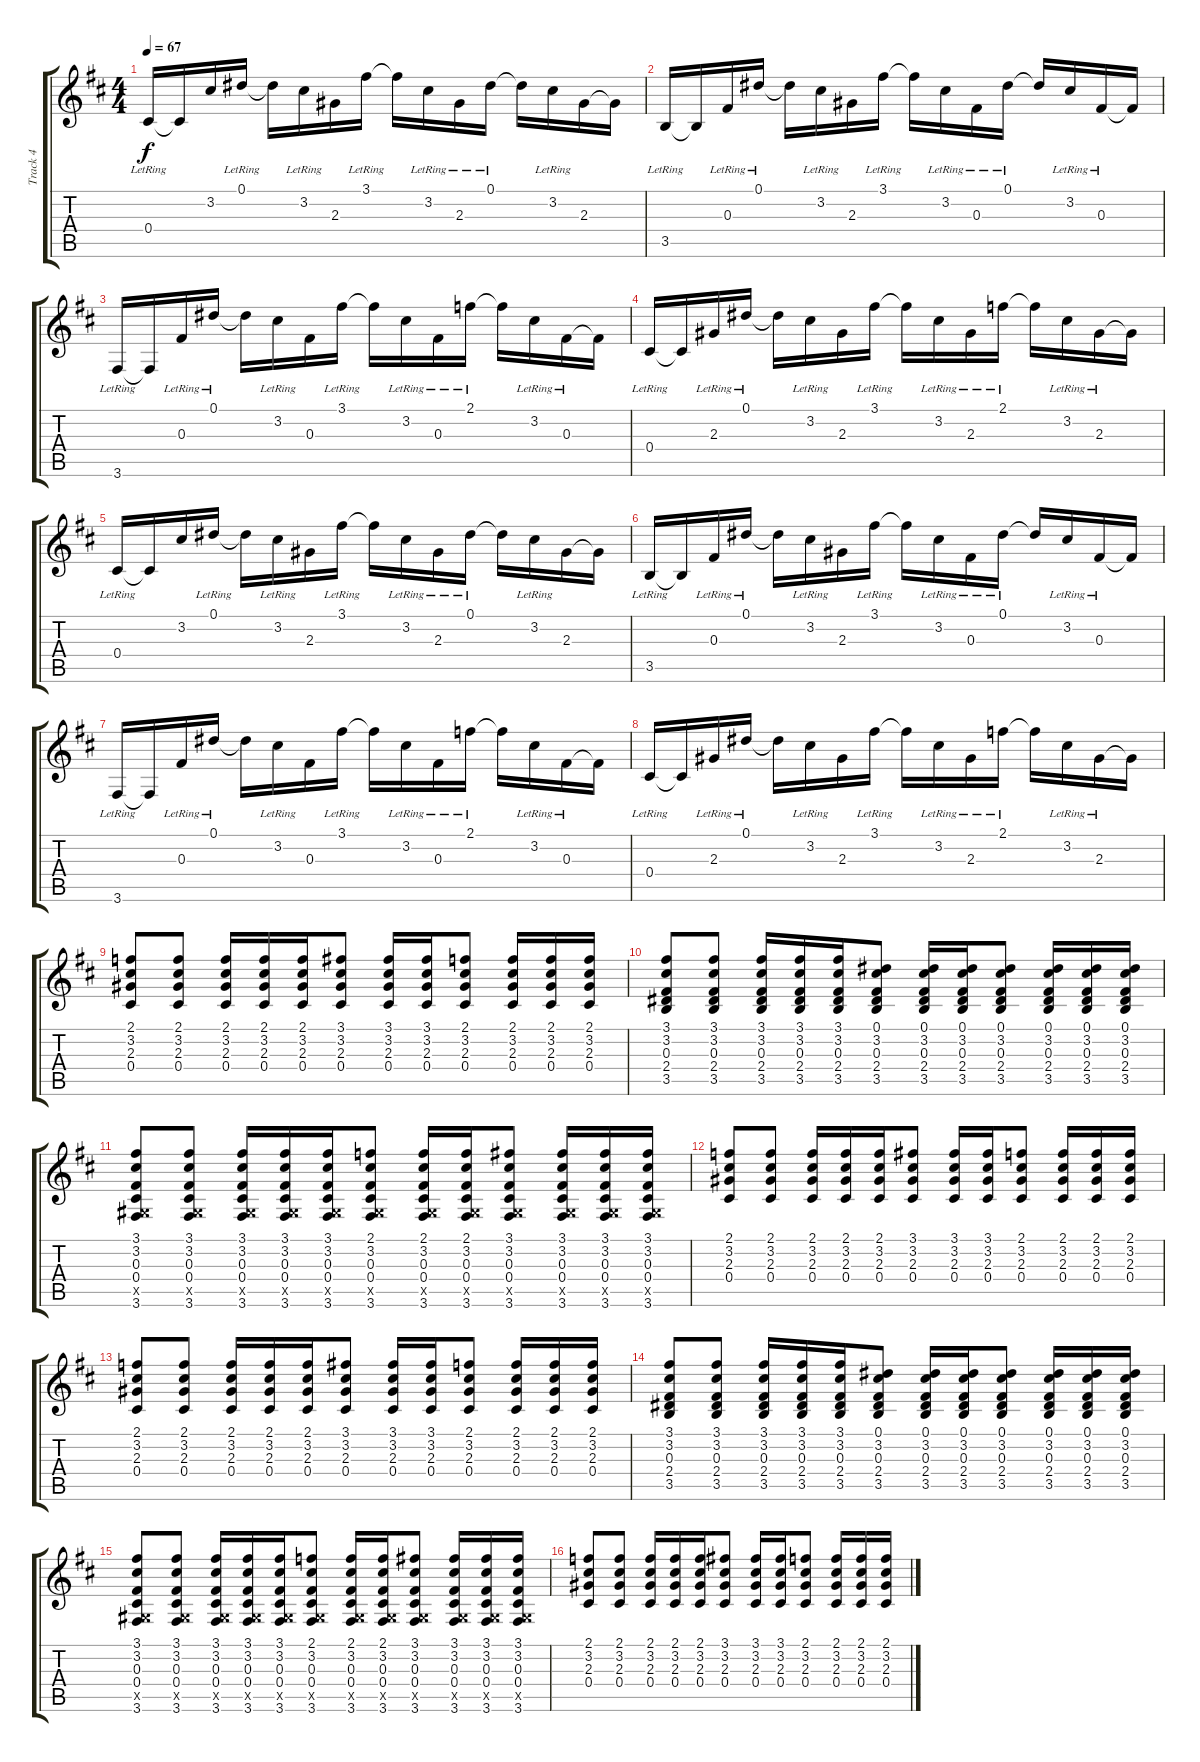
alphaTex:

\track ("Track 4" "Track 4") {instrument acousticguitarsteel}
\staff {score tabs}
\tuning (Eb4 Bb3 Gb3 Db3 Ab2 Eb2) {hide}
\ts (4 4)
\tempo 67
\clef g2
\ks d
0.4{lr}.16{dy f} 0.4{t}.16 3.2.16 0.1{lr}.16 0.1{t}.16 3.2{lr}.16 2.3.16 3.1{lr}.16 3.1{t}.16 3.2{lr}.16 2.3{lr}.16 0.1{lr}.16 0.1{t}.16 3.2{lr}.16 2.3.16 2.3{t}.16 |
3.5{lr}.16 3.5{t}.16 0.3{lr}.16 0.1{lr}.16 0.1{t}.16 3.2{lr}.16 2.3.16 3.1{lr}.16 3.1{t}.16 3.2{lr}.16 0.3{lr}.16 0.1{lr}.16 0.1{t}.16 3.2{lr}.16 0.3{lr}.16 0.3{t}.16 |
3.6{lr}.16 3.6{t}.16 0.3{lr}.16 0.1{lr}.16 0.1{t}.16 3.2{lr}.16 0.3.16 3.1{lr}.16 3.1{t}.16 3.2{lr}.16 0.3{lr}.16 2.1{lr}.16 2.1{t}.16 3.2{lr}.16 0.3{lr}.16 0.3{t}.16 |
0.4{lr}.16 0.4{t}.16 2.3{lr}.16 0.1{lr}.16 0.1{t}.16 3.2{lr}.16 2.3.16 3.1{lr}.16 3.1{t}.16 3.2{lr}.16 2.3{lr}.16 2.1{lr}.16 2.1{t}.16 3.2{lr}.16 2.3{lr}.16 2.3{t}.16 |
0.4{lr}.16 0.4{t}.16 3.2.16 0.1{lr}.16 0.1{t}.16 3.2{lr}.16 2.3.16 3.1{lr}.16 3.1{t}.16 3.2{lr}.16 2.3{lr}.16 0.1{lr}.16 0.1{t}.16 3.2{lr}.16 2.3.16 2.3{t}.16 |
3.5{lr}.16 3.5{t}.16 0.3{lr}.16 0.1{lr}.16 0.1{t}.16 3.2{lr}.16 2.3.16 3.1{lr}.16 3.1{t}.16 3.2{lr}.16 0.3{lr}.16 0.1{lr}.16 0.1{t}.16 3.2{lr}.16 0.3{lr}.16 0.3{t}.16 |
3.6{lr}.16 3.6{t}.16 0.3{lr}.16 0.1{lr}.16 0.1{t}.16 3.2{lr}.16 0.3.16 3.1{lr}.16 3.1{t}.16 3.2{lr}.16 0.3{lr}.16 2.1{lr}.16 2.1{t}.16 3.2{lr}.16 0.3{lr}.16 0.3{t}.16 |
0.4{lr}.16 0.4{t}.16 2.3{lr}.16 0.1{lr}.16 0.1{t}.16 3.2{lr}.16 2.3.16 3.1{lr}.16 3.1{t}.16 3.2{lr}.16 2.3{lr}.16 2.1{lr}.16 2.1{t}.16 3.2{lr}.16 2.3{lr}.16 2.3{t}.16 |
(2.1 3.2 2.3 0.4).8 (2.1 3.2 2.3 0.4).8 (2.1 3.2 2.3 0.4).16 (2.1 3.2 2.3 0.4).16 (2.1 3.2 2.3 0.4).16 (3.1 3.2 2.3 0.4).8 (3.1 3.2 2.3 0.4).16 (3.1 3.2 2.3 0.4).16 (2.1 3.2 2.3 0.4).8 (2.1 3.2 2.3 0.4).16 (2.1 3.2 2.3 0.4).16 (2.1 3.2 2.3 0.4).16 |
(3.1 3.2 0.3 2.4 3.5).8 (3.1 3.2 0.3 2.4 3.5).8 (3.1 3.2 0.3 2.4 3.5).16 (3.1 3.2 0.3 2.4 3.5).16 (3.1 3.2 0.3 2.4 3.5).16 (0.1 3.2 0.3 2.4 3.5).8 (0.1 3.2 0.3 2.4 3.5).16 (0.1 3.2 0.3 2.4 3.5).16 (0.1 3.2 0.3 2.4 3.5).8 (0.1 3.2 0.3 2.4 3.5).16 (0.1 3.2 0.3 2.4 3.5).16 (0.1 3.2 0.3 2.4 3.5).16 |
(3.1 3.2 0.3 0.4 0.5{x} 3.6).8 (3.1 3.2 0.3 0.4 0.5{x} 3.6).8 (3.1 3.2 0.3 0.4 0.5{x} 3.6).16 (3.1 3.2 0.3 0.4 0.5{x} 3.6).16 (3.1 3.2 0.3 0.4 0.5{x} 3.6).16 (2.1 3.2 0.3 0.4 0.5{x} 3.6).8 (2.1 3.2 0.3 0.4 0.5{x} 3.6).16 (2.1 3.2 0.3 0.4 0.5{x} 3.6).16 (3.1 3.2 0.3 0.4 0.5{x} 3.6).8 (3.1 3.2 0.3 0.4 0.5{x} 3.6).16 (3.1 3.2 0.3 0.4 0.5{x} 3.6).16 (3.1 3.2 0.3 0.4 0.5{x} 3.6).16 |
(2.1 3.2 2.3 0.4).8 (2.1 3.2 2.3 0.4).8 (2.1 3.2 2.3 0.4).16 (2.1 3.2 2.3 0.4).16 (2.1 3.2 2.3 0.4).16 (3.1 3.2 2.3 0.4).8 (3.1 3.2 2.3 0.4).16 (3.1 3.2 2.3 0.4).16 (2.1 3.2 2.3 0.4).8 (2.1 3.2 2.3 0.4).16 (2.1 3.2 2.3 0.4).16 (2.1 3.2 2.3 0.4).16 |
(2.1 3.2 2.3 0.4).8 (2.1 3.2 2.3 0.4).8 (2.1 3.2 2.3 0.4).16 (2.1 3.2 2.3 0.4).16 (2.1 3.2 2.3 0.4).16 (3.1 3.2 2.3 0.4).8 (3.1 3.2 2.3 0.4).16 (3.1 3.2 2.3 0.4).16 (2.1 3.2 2.3 0.4).8 (2.1 3.2 2.3 0.4).16 (2.1 3.2 2.3 0.4).16 (2.1 3.2 2.3 0.4).16 |
(3.1 3.2 0.3 2.4 3.5).8 (3.1 3.2 0.3 2.4 3.5).8 (3.1 3.2 0.3 2.4 3.5).16 (3.1 3.2 0.3 2.4 3.5).16 (3.1 3.2 0.3 2.4 3.5).16 (0.1 3.2 0.3 2.4 3.5).8 (0.1 3.2 0.3 2.4 3.5).16 (0.1 3.2 0.3 2.4 3.5).16 (0.1 3.2 0.3 2.4 3.5).8 (0.1 3.2 0.3 2.4 3.5).16 (0.1 3.2 0.3 2.4 3.5).16 (0.1 3.2 0.3 2.4 3.5).16 |
(3.1 3.2 0.3 0.4 0.5{x} 3.6).8 (3.1 3.2 0.3 0.4 0.5{x} 3.6).8 (3.1 3.2 0.3 0.4 0.5{x} 3.6).16 (3.1 3.2 0.3 0.4 0.5{x} 3.6).16 (3.1 3.2 0.3 0.4 0.5{x} 3.6).16 (2.1 3.2 0.3 0.4 0.5{x} 3.6).8 (2.1 3.2 0.3 0.4 0.5{x} 3.6).16 (2.1 3.2 0.3 0.4 0.5{x} 3.6).16 (3.1 3.2 0.3 0.4 0.5{x} 3.6).8 (3.1 3.2 0.3 0.4 0.5{x} 3.6).16 (3.1 3.2 0.3 0.4 0.5{x} 3.6).16 (3.1 3.2 0.3 0.4 0.5{x} 3.6).16 |
(2.1 3.2 2.3 0.4).8 (2.1 3.2 2.3 0.4).8 (2.1 3.2 2.3 0.4).16 (2.1 3.2 2.3 0.4).16 (2.1 3.2 2.3 0.4).16 (3.1 3.2 2.3 0.4).8 (3.1 3.2 2.3 0.4).16 (3.1 3.2 2.3 0.4).16 (2.1 3.2 2.3 0.4).8 (2.1 3.2 2.3 0.4).16 (2.1 3.2 2.3 0.4).16 (2.1 3.2 2.3 0.4).16
